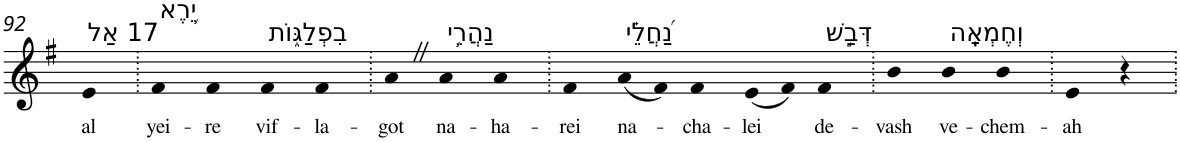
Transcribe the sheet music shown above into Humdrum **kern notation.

**kern	**text
*part1	*part1
*staff1	*staff1
*I"Piano	*
*I'Pno	*
!!LO:PB:g=z
*clefG2	*
*k[f#]	*
*G:	*
=92	=92
!LO:TX:a:t=17 אַל	!
!	!LO:LY:b
4e	al
=93.	=93.
!LO:TX:a:t=יֵ֥רֶא	!
!	!LO:LY:b
4f#	yei-
!	!LO:LY:b
4f#	-re
!LO:TX:a:t=בִפְלַגּ֑וֹת	!
!	!LO:LY:b
4f#	vif-
!	!LO:LY:b
4f#	-la-
=94.	=94.
!	!LO:LY:b
4aZ	-got
!LO:TX:a:t=נַהֲרֵ֥י	!
!	!LO:LY:b
4a	na-
!	!LO:LY:b
4a	-ha-
=95.	=95.
!	!LO:LY:b
4f#	-rei
!LO:TX:a:t=נַ֝חֲלֵ֗י	!
!	!LO:LY:b
(8a	na-
8f#)	.
!	!LO:LY:b
4f#	-cha-
!	!LO:LY:b
(8e	-lei
8f#)	.
!LO:TX:a:t=דְּבַ֣שׁ	!
!	!LO:LY:b
4f#	de-
=96.	=96.
!	!LO:LY:b
4b	-vash
!LO:TX:a:t=וְחֶמְאָֽה	!
!	!LO:LY:b
4b	ve-
!	!LO:LY:b
4b	-chem-
=97.	=97.
!	!LO:LY:b
4e	-ah
4r	.
=.	=.
*-	*-
